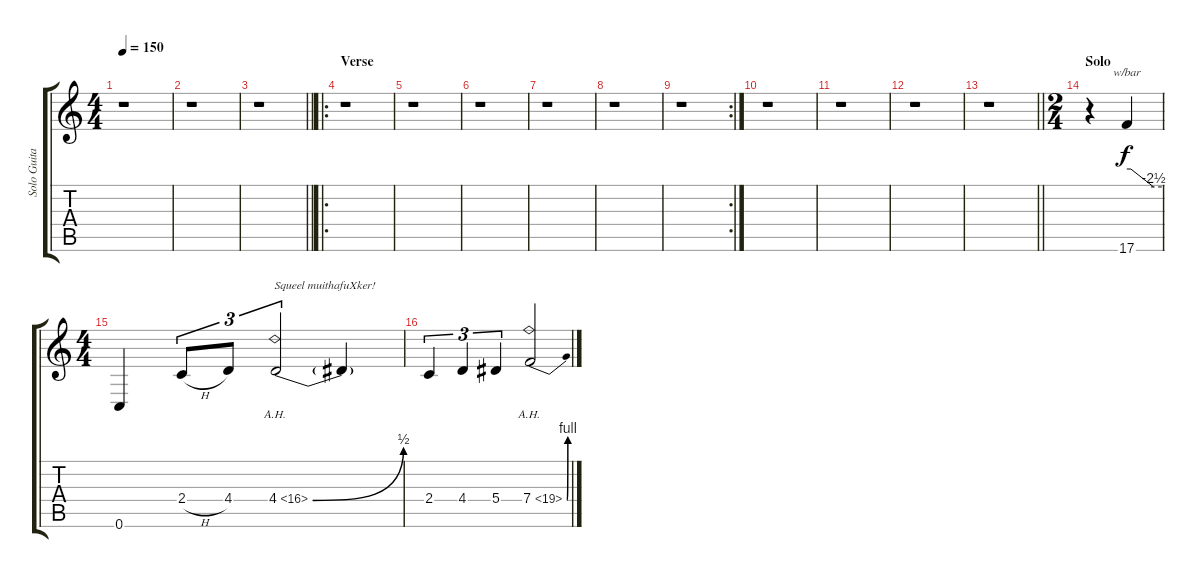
\track ("Solo Guitar" "Solo Guita") {instrument distortionguitar}
\staff {score tabs}
\tuning (C4 G3 Eb3 Bb2 F2 C2) {hide}
\ts (4 4)
\tempo 150
\clef g2
\ks c
r.1{dy f} |
r.1 |
\barLineRight lightlight
r.1 |
\ro
\section ("" "Verse")
r.1 |
r.1 |
r.1 |
r.1 |
r.1 |
\rc 2
r.1 |
r.1 |
r.1 |
r.1 |
\barLineRight lightlight
r.1 |
\ts (2 4)
\section ("" "Solo")
r.4 17.6.4{tbe (custom default 0 0 7 0 46 -10 60 -10)} |
\ts (4 4)
0.6.4 2.4{h}.8{tu (3 2)} 4.4.8{tu (3 2)} 4.4{be (bend 0 0 60 2) ah 12}.2{tu (3 2) txt "Squeel muithafuXker!"} 4.4{t}.4 |
2.4.4{tu (3 2)} 4.4.4{tu (3 2)} 5.4.4{tu (3 2)} 7.4{be (bend 0 0 60 4) ah 12}.2
